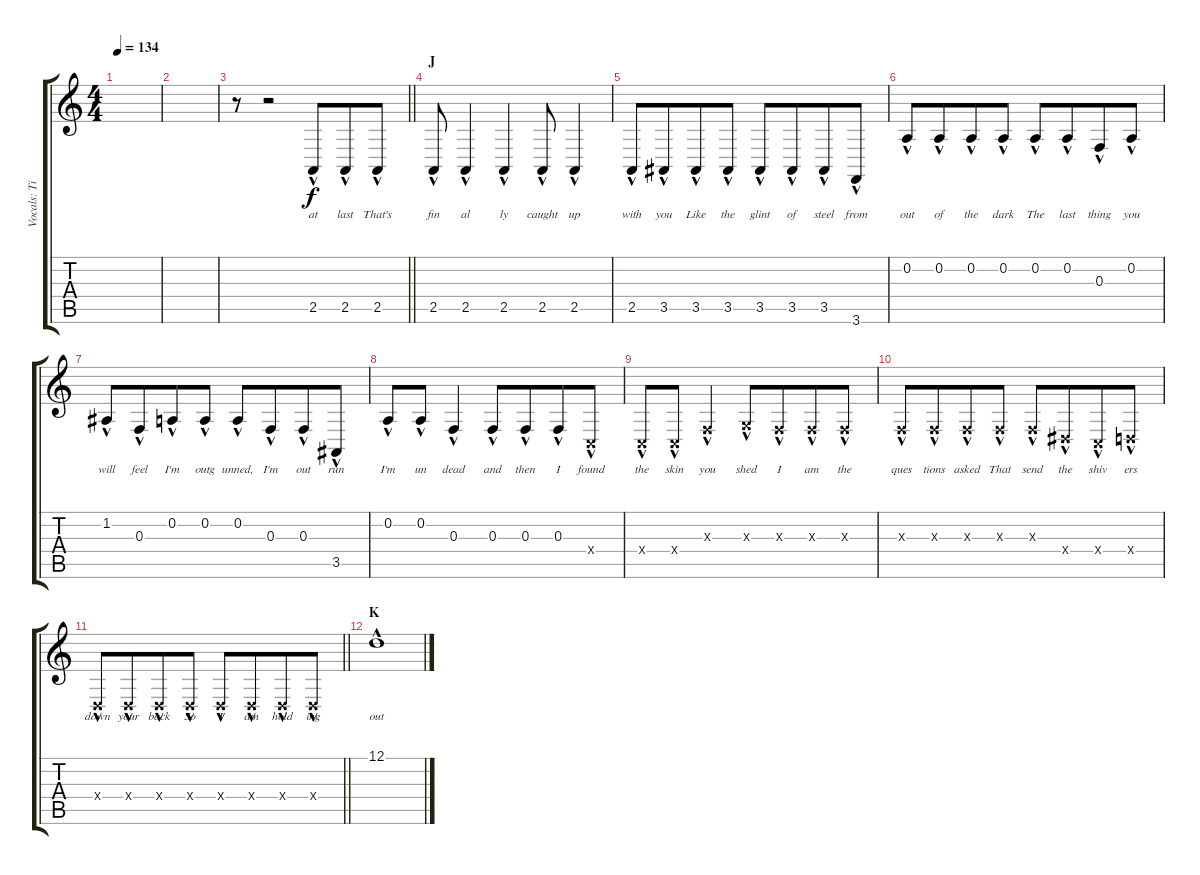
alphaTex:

\track ("Vocals: Tim" "Vocals: Ti") {instrument lead2sawtooth}
\staff {score tabs}
\tuning (D4 A3 F3 C3 G2 D2) {hide}
\ts (4 4)
\tempo 134
\clef g2
\ks c
|
|
\barLineRight lightlight
r.8 r.2 2.5{hac}.8{lyrics (0 "at") lyrics (1 "") lyrics (2 "") lyrics (3 "") lyrics (4 "") beam merge} 2.5{hac}.8{lyrics (0 "last") lyrics (1 "") lyrics (2 "") lyrics (3 "") lyrics (4 "")} 2.5{hac}.8{lyrics (0 "That's") lyrics (1 "") lyrics (2 "") lyrics (3 "") lyrics (4 "")} |
\section ("" "J")
2.5{hac}.8{lyrics (0 "fin") lyrics (1 "") lyrics (2 "") lyrics (3 "") lyrics (4 "")} 2.5{hac}.4{lyrics (0 "al") lyrics (1 "") lyrics (2 "") lyrics (3 "") lyrics (4 "")} 2.5{hac}.4{lyrics (0 "ly") lyrics (1 "") lyrics (2 "") lyrics (3 "") lyrics (4 "")} 2.5{hac}.8{lyrics (0 "caught") lyrics (1 "") lyrics (2 "") lyrics (3 "") lyrics (4 "")} 2.5{hac}.4{lyrics (0 "up") lyrics (1 "") lyrics (2 "") lyrics (3 "") lyrics (4 "")} |
2.5{hac}.8{lyrics (0 "with") lyrics (1 "") lyrics (2 "") lyrics (3 "") lyrics (4 "")} 3.5{hac}.8{lyrics (0 "you") lyrics (1 "") lyrics (2 "") lyrics (3 "") lyrics (4 "") beam merge} 3.5{hac}.8{lyrics (0 "Like") lyrics (1 "") lyrics (2 "") lyrics (3 "") lyrics (4 "")} 3.5{hac}.8{lyrics (0 "the") lyrics (1 "") lyrics (2 "") lyrics (3 "") lyrics (4 "")} 3.5{hac}.8{lyrics (0 "glint") lyrics (1 "") lyrics (2 "") lyrics (3 "") lyrics (4 "")} 3.5{hac}.8{lyrics (0 "of") lyrics (1 "") lyrics (2 "") lyrics (3 "") lyrics (4 "") beam merge} 3.5{hac}.8{lyrics (0 "steel") lyrics (1 "") lyrics (2 "") lyrics (3 "") lyrics (4 "")} 3.6{hac}.8{lyrics (0 "from") lyrics (1 "") lyrics (2 "") lyrics (3 "") lyrics (4 "")} |
0.2{hac}.8{lyrics (0 "out") lyrics (1 "") lyrics (2 "") lyrics (3 "") lyrics (4 "")} 0.2{hac}.8{lyrics (0 "of") lyrics (1 "") lyrics (2 "") lyrics (3 "") lyrics (4 "") beam merge} 0.2{hac}.8{lyrics (0 "the") lyrics (1 "") lyrics (2 "") lyrics (3 "") lyrics (4 "")} 0.2{hac}.8{lyrics (0 "dark") lyrics (1 "") lyrics (2 "") lyrics (3 "") lyrics (4 "")} 0.2{hac}.8{lyrics (0 "The") lyrics (1 "") lyrics (2 "") lyrics (3 "") lyrics (4 "")} 0.2{hac}.8{lyrics (0 "last") lyrics (1 "") lyrics (2 "") lyrics (3 "") lyrics (4 "") beam merge} 0.3{hac}.8{lyrics (0 "thing") lyrics (1 "") lyrics (2 "") lyrics (3 "") lyrics (4 "")} 0.2{hac}.8{lyrics (0 "you") lyrics (1 "") lyrics (2 "") lyrics (3 "") lyrics (4 "")} |
1.2{hac}.8{lyrics (0 "will") lyrics (1 "") lyrics (2 "") lyrics (3 "") lyrics (4 "")} 0.3{hac}.8{lyrics (0 "feel") lyrics (1 "") lyrics (2 "") lyrics (3 "") lyrics (4 "") beam merge} 0.2{hac}.8{lyrics (0 "I'm") lyrics (1 "") lyrics (2 "") lyrics (3 "") lyrics (4 "")} 0.2{hac}.8{lyrics (0 "outg") lyrics (1 "") lyrics (2 "") lyrics (3 "") lyrics (4 "")} 0.2{hac}.8{lyrics (0 "unned,") lyrics (1 "") lyrics (2 "") lyrics (3 "") lyrics (4 "")} 0.3{hac}.8{lyrics (0 "I'm") lyrics (1 "") lyrics (2 "") lyrics (3 "") lyrics (4 "") beam merge} 0.3{hac}.8{lyrics (0 "out") lyrics (1 "") lyrics (2 "") lyrics (3 "") lyrics (4 "")} 3.5{hac}.8{lyrics (0 "run") lyrics (1 "") lyrics (2 "") lyrics (3 "") lyrics (4 "")} |
0.2{hac}.8{lyrics (0 "I'm") lyrics (1 "") lyrics (2 "") lyrics (3 "") lyrics (4 "")} 0.2{hac}.8{lyrics (0 "un") lyrics (1 "") lyrics (2 "") lyrics (3 "") lyrics (4 "")} 0.3{hac}.4{lyrics (0 "dead") lyrics (1 "") lyrics (2 "") lyrics (3 "") lyrics (4 "")} 0.3{hac}.8{lyrics (0 "and") lyrics (1 "") lyrics (2 "") lyrics (3 "") lyrics (4 "")} 0.3{hac}.8{lyrics (0 "then") lyrics (1 "") lyrics (2 "") lyrics (3 "") lyrics (4 "") beam merge} 0.3{hac}.8{lyrics (0 "I") lyrics (1 "") lyrics (2 "") lyrics (3 "") lyrics (4 "")} 0.4{hac x}.8{lyrics (0 "found") lyrics (1 "") lyrics (2 "") lyrics (3 "") lyrics (4 "")} |
0.4{hac x}.8{lyrics (0 "the") lyrics (1 "") lyrics (2 "") lyrics (3 "") lyrics (4 "")} 0.4{hac x}.8{lyrics (0 "skin") lyrics (1 "") lyrics (2 "") lyrics (3 "") lyrics (4 "")} 0.3{hac x}.4{lyrics (0 "you") lyrics (1 "") lyrics (2 "") lyrics (3 "") lyrics (4 "")} 2.3{hac x}.8{lyrics (0 "shed") lyrics (1 "") lyrics (2 "") lyrics (3 "") lyrics (4 "")} 0.3{hac x}.8{lyrics (0 "I") lyrics (1 "") lyrics (2 "") lyrics (3 "") lyrics (4 "") beam merge} 0.3{hac x}.8{lyrics (0 "am") lyrics (1 "") lyrics (2 "") lyrics (3 "") lyrics (4 "")} 0.3{hac x}.8{lyrics (0 "the") lyrics (1 "") lyrics (2 "") lyrics (3 "") lyrics (4 "")} |
0.3{hac x}.8{lyrics (0 "ques") lyrics (1 "") lyrics (2 "") lyrics (3 "") lyrics (4 "")} 0.3{hac x}.8{lyrics (0 "tions") lyrics (1 "") lyrics (2 "") lyrics (3 "") lyrics (4 "") beam merge} 0.3{hac x}.8{lyrics (0 "asked") lyrics (1 "") lyrics (2 "") lyrics (3 "") lyrics (4 "")} 0.3{hac x}.8{lyrics (0 "That") lyrics (1 "") lyrics (2 "") lyrics (3 "") lyrics (4 "")} 0.3{hac x}.8{lyrics (0 "send") lyrics (1 "") lyrics (2 "") lyrics (3 "") lyrics (4 "")} 3.4{hac x}.8{lyrics (0 "the") lyrics (1 "") lyrics (2 "") lyrics (3 "") lyrics (4 "") beam merge} 0.4{hac x}.8{lyrics (0 "shiv") lyrics (1 "") lyrics (2 "") lyrics (3 "") lyrics (4 "")} 2.4{hac x}.8{lyrics (0 "ers") lyrics (1 "") lyrics (2 "") lyrics (3 "") lyrics (4 "")} |
\barLineRight lightlight
2.4{hac x}.8{lyrics (0 "down") lyrics (1 "") lyrics (2 "") lyrics (3 "") lyrics (4 "")} 2.4{hac x}.8{lyrics (0 "your") lyrics (1 "") lyrics (2 "") lyrics (3 "") lyrics (4 "") beam merge} 2.4{hac x}.8{lyrics (0 "back") lyrics (1 "") lyrics (2 "") lyrics (3 "") lyrics (4 "")} 2.4{hac x}.8{lyrics (0 "So") lyrics (1 "") lyrics (2 "") lyrics (3 "") lyrics (4 "")} 2.4{hac x}.8{lyrics (0 "I") lyrics (1 "") lyrics (2 "") lyrics (3 "") lyrics (4 "")} 2.4{hac x}.8{lyrics (0 "am") lyrics (1 "") lyrics (2 "") lyrics (3 "") lyrics (4 "") beam merge} 2.4{hac x}.8{lyrics (0 "hold") lyrics (1 "") lyrics (2 "") lyrics (3 "") lyrics (4 "")} 2.4{hac x}.8{lyrics (0 "ing") lyrics (1 "") lyrics (2 "") lyrics (3 "") lyrics (4 "")} |
\section ("" "K")
12.1{hac}.1{lyrics (0 "out") lyrics (1 "") lyrics (2 "") lyrics (3 "") lyrics (4 "")}
